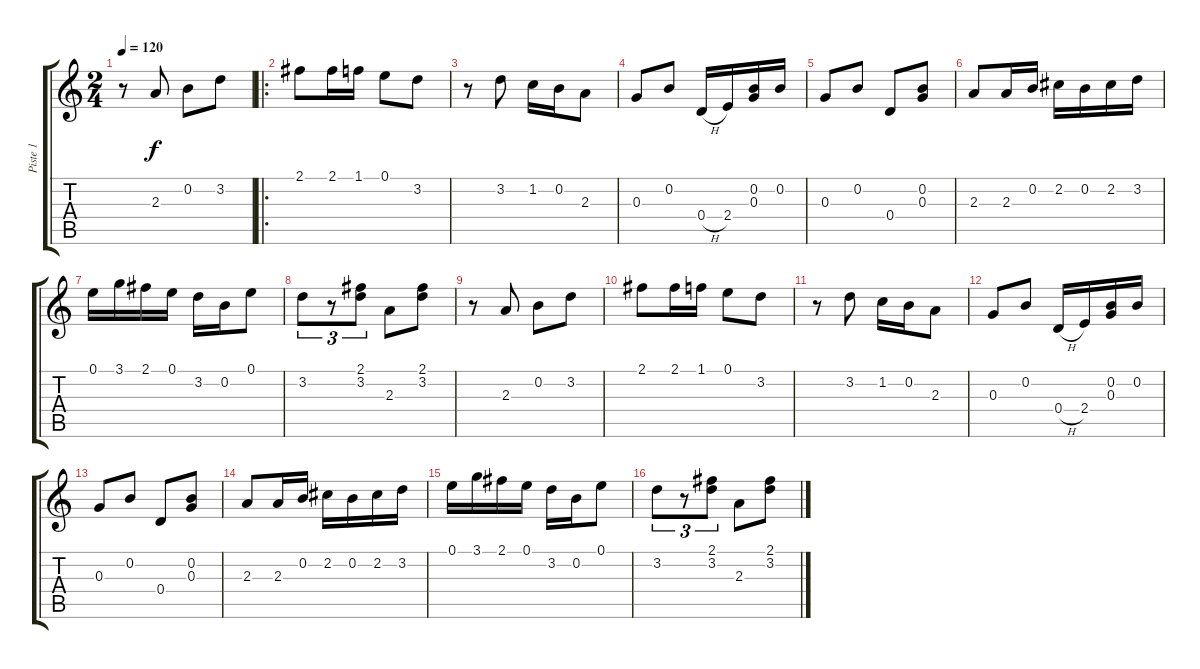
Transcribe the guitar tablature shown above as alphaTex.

\track ("Piste 1" "Piste 1") {instrument acousticguitarnylon}
\staff {score tabs}
\tuning (E4 B3 G3 D3 A2 E2) {hide}
\ts (2 4)
\tempo 120
\clef g2
\ks c
r.8{dy f instrument acousticguitarnylon} 2.3.8 0.2.8 3.2.8 |
\ro
2.1.8 2.1.16 1.1.16 0.1.8 3.2.8 |
r.8 3.2.8 1.2.16 0.2.16 2.3.8 |
0.3.8 0.2.8 0.4{h}.16 2.4.16 (0.2 0.3).16 0.2.16 |
0.3.8 0.2.8 0.4.8 (0.2 0.3).8 |
2.3.8 2.3.16 0.2.16 2.2.16 0.2.16 2.2.16 3.2.16 |
0.1.16 3.1.16 2.1.16 0.1.16 3.2.16 0.2.16 0.1.8 |
3.2.8{tu (3 2)} r.8{tu (3 2)} (2.1 3.2).8{tu (3 2)} 2.3.8 (2.1 3.2).8 |
r.8 2.3.8 0.2.8 3.2.8 |
2.1.8 2.1.16 1.1.16 0.1.8 3.2.8 |
r.8 3.2.8 1.2.16 0.2.16 2.3.8 |
0.3.8 0.2.8 0.4{h}.16 2.4.16 (0.2 0.3).16 0.2.16 |
0.3.8 0.2.8 0.4.8 (0.2 0.3).8 |
2.3.8 2.3.16 0.2.16 2.2.16 0.2.16 2.2.16 3.2.16 |
0.1.16 3.1.16 2.1.16 0.1.16 3.2.16 0.2.16 0.1.8 |
3.2.8{tu (3 2)} r.8{tu (3 2)} (2.1 3.2).8{tu (3 2)} 2.3.8 (2.1 3.2).8
